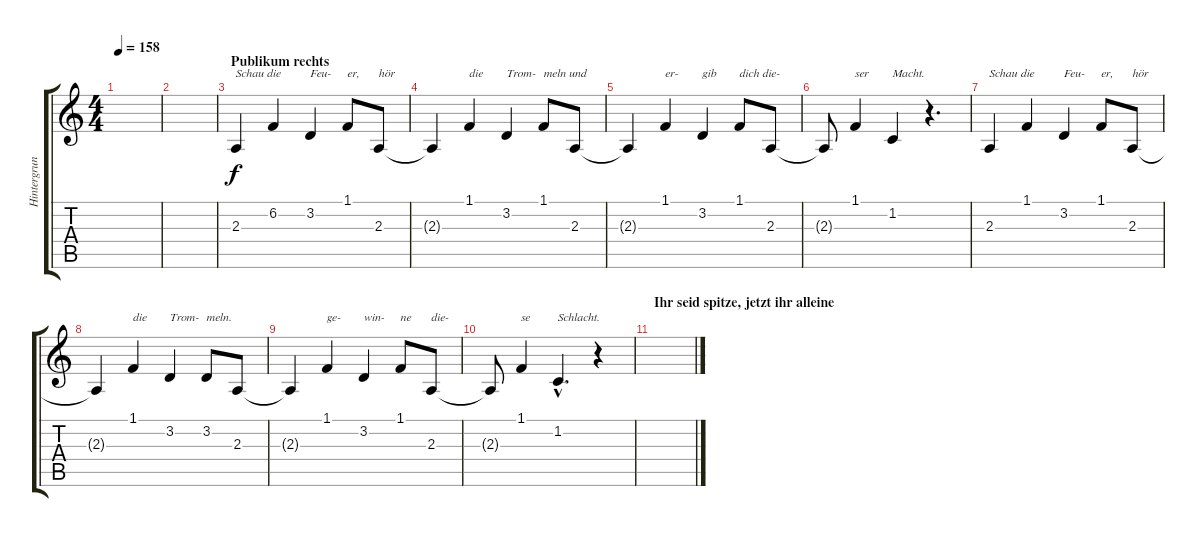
\track ("Hintergrund Gesang" "Hintergrun") {instrument choiraahs}
\staff {score tabs}
\tuning (E4 B3 G3 D3 A2 D2) {hide}
\ts (4 4)
\tempo 158
\clef g2
\ks c
|
|
\section ("" "Publikum rechts")
2.3.4{txt "Schau die"} 6.2.4 3.2.4{txt "Feu-"} 1.1.8{txt "er,"} 2.3.8{txt "hör"} |
2.3{t}.4 1.1.4{txt "die"} 3.2.4{txt "Trom-"} 1.1.8{txt "meln und"} 2.3.8 |
2.3{t}.4 1.1.4{txt "er-"} 3.2.4{txt "gib"} 1.1.8{txt "dich die-"} 2.3.8 |
2.3{t}.8 1.1.4{txt "ser"} 1.2.4{txt "Macht."} r.4{d} |
2.3.4{txt "Schau die"} 1.1.4 3.2.4{txt "Feu-"} 1.1.8{txt "er,"} 2.3.8{txt "hör"} |
2.3{t}.4 1.1.4{txt "die"} 3.2.4{txt "Trom-"} 3.2.8{txt "meln."} 2.3.8 |
2.3{t}.4 1.1.4{txt "ge-"} 3.2.4{txt "win-"} 1.1.8{txt "ne"} 2.3.8{txt "die-"} |
2.3{t}.8 1.1.4{txt "se"} 1.2{hac}.4{d txt "Schlacht."} r.4 |
\section ("" "Ihr seid spitze, jetzt ihr alleine")
